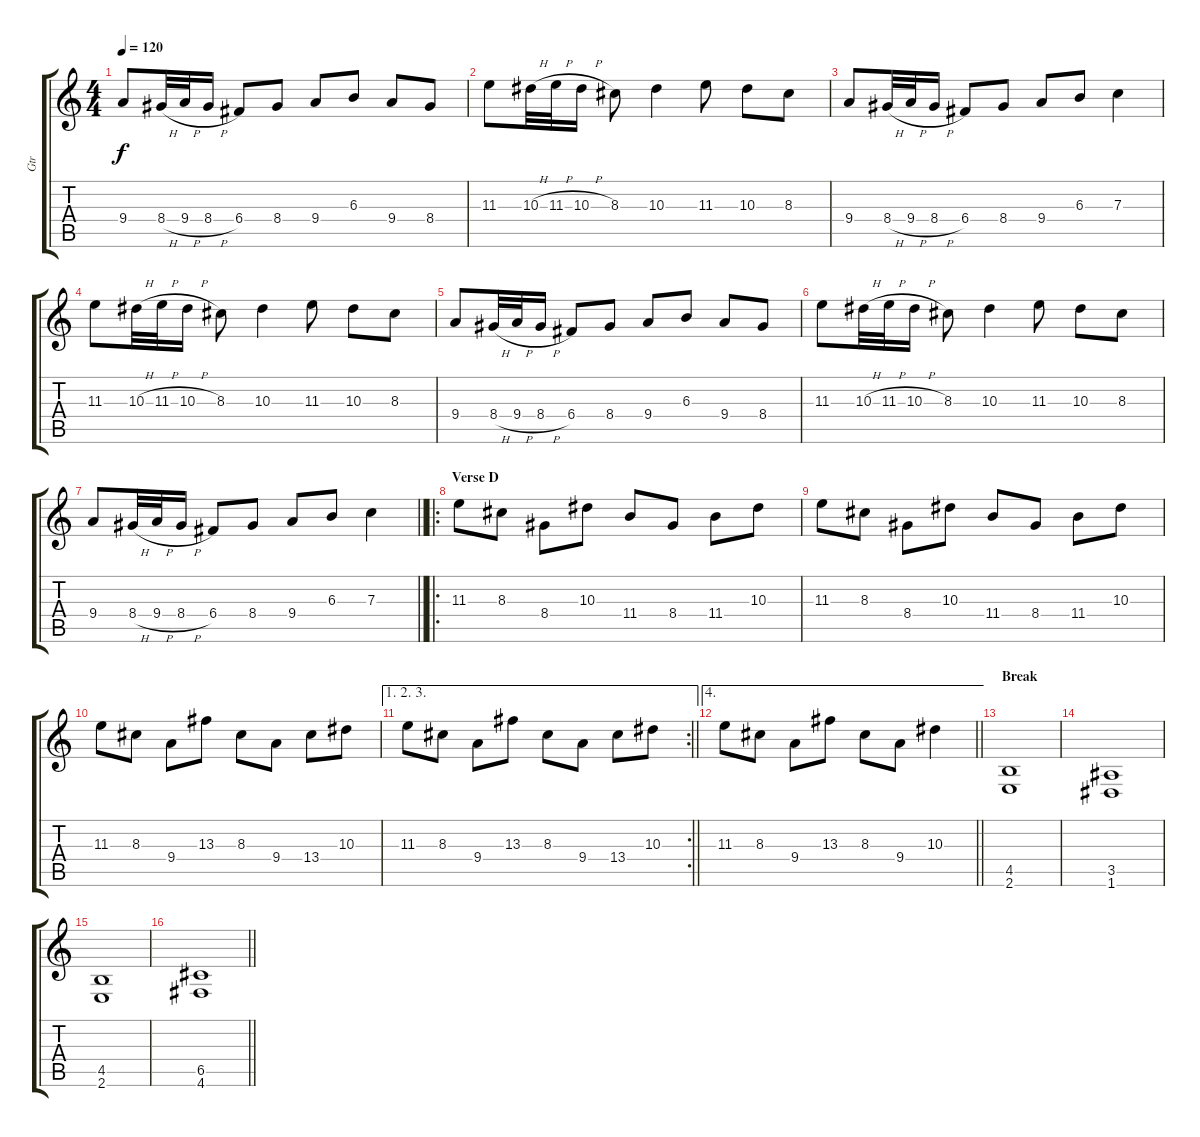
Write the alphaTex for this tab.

\track ("Gtr" "Gtr") {instrument distortionguitar}
\staff {score tabs}
\tuning (D4 A3 F3 C3 G2 D2) {hide}
\ts (4 4)
\tempo 120
\clef g2
\ks c
9.4.8{dy f} 8.4{h}.32 9.4{h}.32 8.4{h}.16 6.4.8 8.4.8 9.4.8 6.3.8 9.4.8 8.4.8 |
11.3.8 10.3{h}.32 11.3{h}.32 10.3{h}.16 8.3.8 10.3.4 11.3.8 10.3.8 8.3.8 |
9.4.8 8.4{h}.32 9.4{h}.32 8.4{h}.16 6.4.8 8.4.8 9.4.8 6.3.8 7.3.4 |
11.3.8 10.3{h}.32 11.3{h}.32 10.3{h}.16 8.3.8 10.3.4 11.3.8 10.3.8 8.3.8 |
9.4.8 8.4{h}.32 9.4{h}.32 8.4{h}.16 6.4.8 8.4.8 9.4.8 6.3.8 9.4.8 8.4.8 |
11.3.8 10.3{h}.32 11.3{h}.32 10.3{h}.16 8.3.8 10.3.4 11.3.8 10.3.8 8.3.8 |
\barLineRight lightlight
9.4.8 8.4{h}.32 9.4{h}.32 8.4{h}.16 6.4.8 8.4.8 9.4.8 6.3.8 7.3.4 |
\ro
\section ("" "Verse D")
11.3.8 8.3.8 8.4.8 10.3.8 11.4.8 8.4.8 11.4.8 10.3.8 |
11.3.8 8.3.8 8.4.8 10.3.8 11.4.8 8.4.8 11.4.8 10.3.8 |
11.3.8 8.3.8 9.4.8 13.3.8 8.3.8 9.4.8 13.4.8 10.3.8 |
\ae (1 2 3)
\rc 2
\barLineRight lightlight
11.3.8 8.3.8 9.4.8 13.3.8 8.3.8 9.4.8 13.4.8 10.3.8 |
\ae 4
\barLineRight lightlight
11.3.8 8.3.8 9.4.8 13.3.8 8.3.8 9.4.8 10.3.4 |
\section ("" "Break")
(4.5 2.6).1 |
(3.5 1.6).1 |
(4.5 2.6).1 |
\barLineRight lightlight
(6.5 4.6).1
